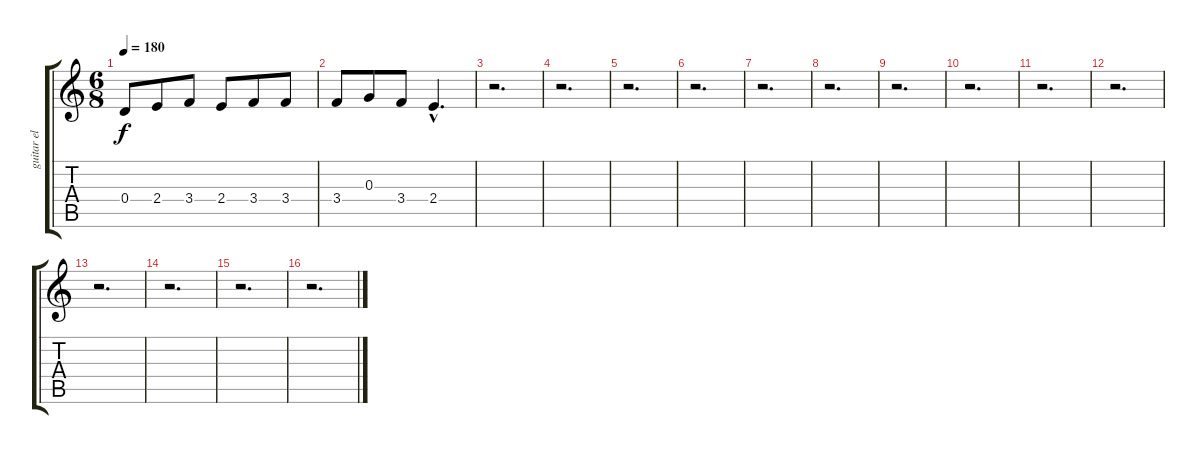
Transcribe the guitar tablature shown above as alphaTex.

\track ("guitar el" "guitar el") {instrument distortionguitar}
\staff {score tabs}
\tuning (E4 B3 G3 D3 A2 E2) {hide}
\ts (6 8)
\tempo 180
\clef g2
\ks c
0.4.8{dy f} 2.4.8 3.4.8 2.4.8 3.4.8 3.4.8 |
3.4.8 0.3.8 3.4.8 2.4{hac}.4{d} |
r.2{d} |
r.2{d} |
r.2{d} |
r.2{d} |
r.2{d} |
r.2{d} |
r.2{d} |
r.2{d} |
r.2{d} |
r.2{d} |
r.2{d} |
r.2{d} |
r.2{d} |
r.2{d}
